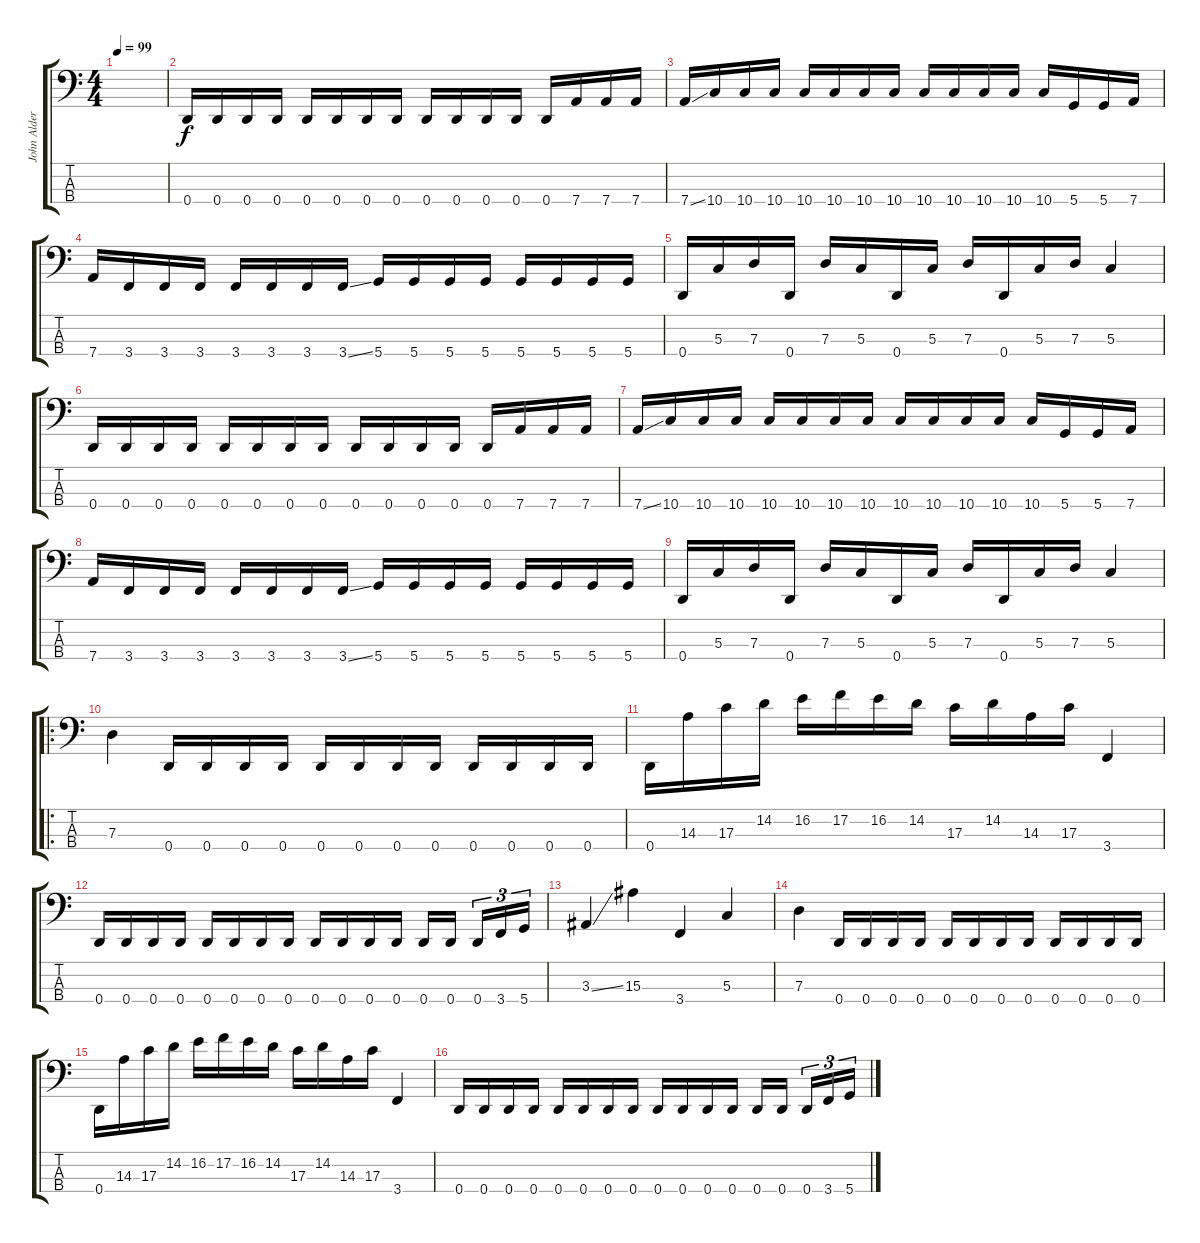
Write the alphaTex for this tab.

\track ("John Alderete" "John Alder") {instrument slapbass2}
\staff {score tabs}
\tuning (F2 C2 G1 D1) {hide}
\ts (4 4)
\tempo 99
\clef f4
\ks c
|
0.4.16 0.4.16 0.4.16 0.4.16 0.4.16 0.4.16 0.4.16 0.4.16 0.4.16 0.4.16 0.4.16 0.4.16 0.4.16 7.4.16 7.4.16 7.4.16 |
7.4{ss}.16 10.4.16 10.4.16 10.4.16 10.4.16 10.4.16 10.4.16 10.4.16 10.4.16 10.4.16 10.4.16 10.4.16 10.4.16 5.4.16 5.4.16 7.4.16 |
7.4.16 3.4.16 3.4.16 3.4.16 3.4.16 3.4.16 3.4.16 3.4{ss}.16 5.4.16 5.4.16 5.4.16 5.4.16 5.4.16 5.4.16 5.4.16 5.4.16 |
0.4.16 5.3.16 7.3.16 0.4.16 7.3.16 5.3.16 0.4.16 5.3.16 7.3.16 0.4.16 5.3.16 7.3.16 5.3.4 |
0.4.16 0.4.16 0.4.16 0.4.16 0.4.16 0.4.16 0.4.16 0.4.16 0.4.16 0.4.16 0.4.16 0.4.16 0.4.16 7.4.16 7.4.16 7.4.16 |
7.4{ss}.16 10.4.16 10.4.16 10.4.16 10.4.16 10.4.16 10.4.16 10.4.16 10.4.16 10.4.16 10.4.16 10.4.16 10.4.16 5.4.16 5.4.16 7.4.16 |
7.4.16 3.4.16 3.4.16 3.4.16 3.4.16 3.4.16 3.4.16 3.4{ss}.16 5.4.16 5.4.16 5.4.16 5.4.16 5.4.16 5.4.16 5.4.16 5.4.16 |
0.4.16 5.3.16 7.3.16 0.4.16 7.3.16 5.3.16 0.4.16 5.3.16 7.3.16 0.4.16 5.3.16 7.3.16 5.3.4 |
\ro
7.3.4 0.4.16 0.4.16 0.4.16 0.4.16 0.4.16 0.4.16 0.4.16 0.4.16 0.4.16 0.4.16 0.4.16 0.4.16 |
0.4.16 14.3.16 17.3.16 14.2.16 16.2.16 17.2.16 16.2.16 14.2.16 17.3.16 14.2.16 14.3.16 17.3.16 3.4.4 |
0.4.16 0.4.16 0.4.16 0.4.16 0.4.16 0.4.16 0.4.16 0.4.16 0.4.16 0.4.16 0.4.16 0.4.16 0.4.16 0.4.16 0.4.16{tu (3 2)} 3.4.16{tu (3 2)} 5.4.16{tu (3 2)} |
3.3{ss}.4 15.3.4 3.4.4 5.3.4 |
7.3.4 0.4.16 0.4.16 0.4.16 0.4.16 0.4.16 0.4.16 0.4.16 0.4.16 0.4.16 0.4.16 0.4.16 0.4.16 |
0.4.16 14.3.16 17.3.16 14.2.16 16.2.16 17.2.16 16.2.16 14.2.16 17.3.16 14.2.16 14.3.16 17.3.16 3.4.4 |
0.4.16 0.4.16 0.4.16 0.4.16 0.4.16 0.4.16 0.4.16 0.4.16 0.4.16 0.4.16 0.4.16 0.4.16 0.4.16 0.4.16 0.4.16{tu (3 2)} 3.4.16{tu (3 2)} 5.4.16{tu (3 2)}
